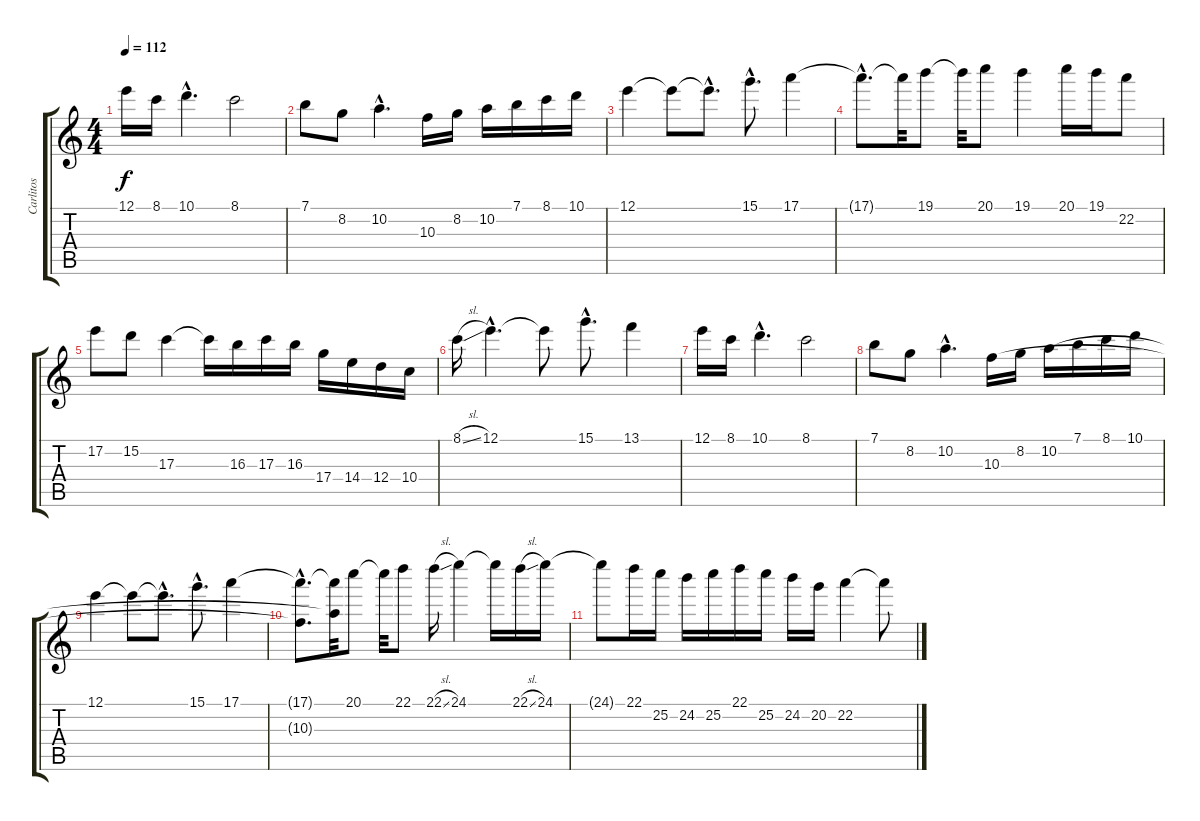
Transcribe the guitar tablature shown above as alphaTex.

\track ("Carlitos" "Carlitos") {instrument distortionguitar}
\staff {score tabs}
\tuning (E4 B3 G3 D3 A2 E2) {hide}
\ts (4 4)
\tempo 112
\clef g2
\ks c
12.1.16{dy f} 8.1.16 10.1{hac}.4{d} 8.1.2 |
7.1.8 8.2.8 10.2{hac}.4{d} 10.3.16 8.2.16 10.2.16 7.1.16 8.1.16 10.1.16 |
12.1.4 12.1{t}.8 12.1{hac t}.8{d} 15.1{hac}.8{d} 17.1.4 |
17.1{hac t}.8{d} 17.1{t}.32 19.1.8 19.1{t}.32 20.1.8 19.1.4 20.1.16 19.1.16 22.2.8 |
17.2.8 15.2.8 17.3.4 17.3{t}.16 16.3.16 17.3.16 16.3.16 17.4.16 14.4.16 12.4.16 10.4.16 |
8.1{sl}.16 12.1{hac}.4{d} 12.1{t}.8 15.1{hac}.8{d} 13.1.4 |
12.1.16 8.1.16 10.1{hac}.4{d} 8.1.2 |
7.1.8 8.2.8 10.2{hac}.4{d} 10.3.16 8.2.16 10.2.16 7.1.16 8.1.16 10.1.16 |
12.1.4 12.1{t}.8 12.1{hac t}.8{d} 15.1{hac}.8{d} 17.1.4 |
(17.1{hac t} 10.3{hac t}).8{d} (17.1{t} 10.2{t}).32 20.1.8 20.1{t}.32 22.1.8 22.1{sl}.16 24.1.4 24.1{t}.16 22.1{sl}.16 24.1.16 |
24.1{t}.8 22.1.16 25.2.16 24.2.16 25.2.16 22.1.16 25.2.16 24.2.16 20.2.16 22.2.4 22.2{t}.8
